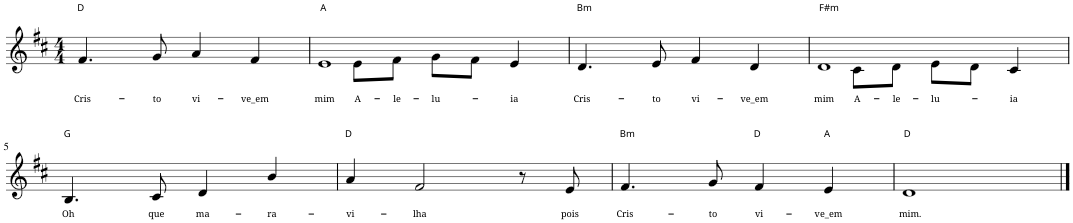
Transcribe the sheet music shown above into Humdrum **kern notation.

**kern	**text
*part1	*part1
*staff1	*staff1
*I"P1	*
*clefG2	*
*k[f#c#]	*
*D:	*
*M4/4	*
=1	=1
!LO:TX:a:t=D	!
!	!LO:LY:b
4.f#/	Cris-
!	!LO:LY:b
8g/	-to
!	!LO:LY:b
4a/	vi-
!	!LO:LY:b
4f#/	-ve_em
=2	=2
!LO:TX:a:t=A	!
!	!LO:LY:b
*^	*
1e	4ryy	mim
!	!	!LO:LY:b
.	8e\L	A-
!	!	!LO:LY:b
.	8f#\J	-le-
!	!	!LO:LY:b
.	8g\L	-lu-
.	8f#\J	.
!	!	!LO:LY:b
.	4e/	-ia
=3	=3	=3
!LO:TX:a:t=Bm	!	!
!	!	!LO:LY:b
*v	*v	*
4.d/	Cris-
!	!LO:LY:b
8e/	-to
!	!LO:LY:b
4f#/	vi-
!	!LO:LY:b
4d/	-ve_em
=4	=4
!LO:TX:a:t=F#m	!
!	!LO:LY:b
*^	*
1d	4ryy	mim
!	!	!LO:LY:b
.	8c#\L	A-
!	!	!LO:LY:b
.	8d\J	-le-
!	!	!LO:LY:b
.	8e\L	-lu-
.	8d\J	.
!	!	!LO:LY:b
.	4c#/	-ia
!!LO:LB:g=z	!!
=5	=5	=5
!LO:TX:a:t=G	!	!
!	!	!LO:LY:b
*v	*v	*
4.B/	Oh
!	!LO:LY:b
8c#/	que
!	!LO:LY:b
4d/	ma-
!	!LO:LY:b
4b/	-ra-
=6	=6
!LO:TX:a:t=D	!
!	!LO:LY:b
4a/	-vi-
!	!LO:LY:b
2f#/	-lha
8r	.
!	!LO:LY:b
8e/	pois
=7	=7
!LO:TX:a:t=Bm	!
!	!LO:LY:b
4.f#/	Cris-
!	!LO:LY:b
8g/	-to
!LO:TX:a:t=D	!
!	!LO:LY:b
4f#/	vi-
!LO:TX:a:t=A	!
!	!LO:LY:b
4e/	-ve_em
=8	=8
!LO:TX:a:t=D	!
!	!LO:LY:b
1d	mim.
==	==
*-	*-
